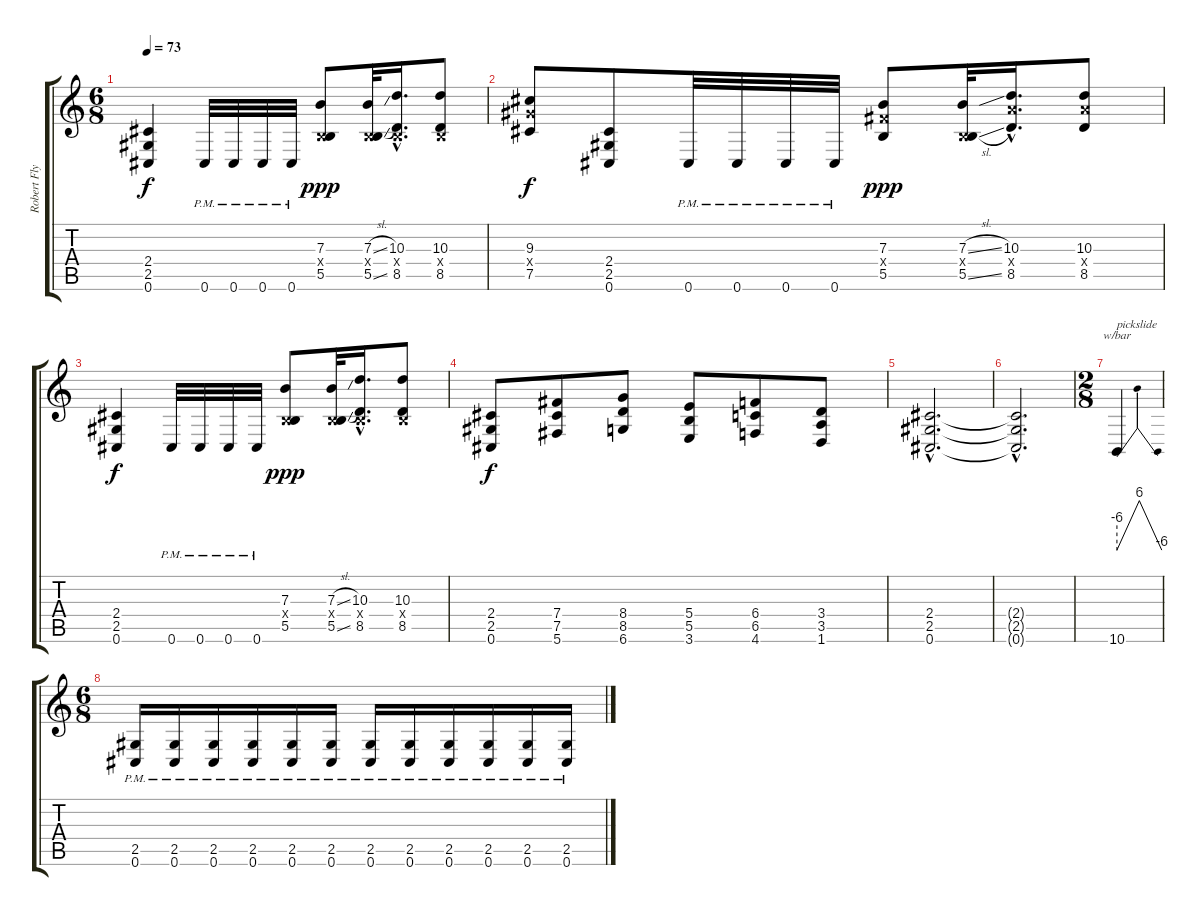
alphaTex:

\track ("Robert Flynn" "Robert Fly") {instrument distortionguitar}
\staff {score tabs}
\tuning (Db4 Ab3 E3 B2 Gb2 Db2) {hide}
\ts (6 8)
\tempo 73
\clef g2
\ks c
(2.4 2.5 0.6).4{dy f} 0.6{pm}.32 0.6{pm}.32 0.6{pm}.32 0.6{pm}.32 (7.3 0.4{x} 5.5).8{dy ppp} (7.3{sl} 0.4{x} 5.5{sl}).32 (10.3{hac} 0.4{hac x} 8.5{hac}).16{d} (10.3 0.4{x} 8.5).8 |
(9.3 9.4{x} 7.5).8{dy f} (2.4 2.5 0.6).8 0.6{pm}.32 0.6{pm}.32 0.6{pm}.32 0.6{pm}.32 (7.3 7.4{x} 5.5).8{dy ppp} (7.3{sl} 0.4{x} 5.5{sl}).32 (10.3{hac} 10.4{hac x} 8.5{hac}).16{d} (10.3 10.4{x} 8.5).8 |
(2.4 2.5 0.6).4{dy f} 0.6{pm}.32 0.6{pm}.32 0.6{pm}.32 0.6{pm}.32 (7.3 0.4{x} 5.5).8{dy ppp} (7.3{sl} 0.4{x} 5.5{sl}).32 (10.3{hac} 0.4{hac x} 8.5{hac}).16{d} (10.3 0.4{x} 8.5).8 |
(2.4 2.5 0.6).8{dy f} (7.4 7.5 5.6).8 (8.4 8.5 6.6).8 (5.4 5.5 3.6).8 (6.4 6.5 4.6).8 (3.4 3.5 1.6).8 |
(2.4{hac} 2.5{hac} 0.6{hac}).2{d} |
(2.4{hac t} 2.5{hac t} 0.6{hac t}).2{d} |
\ts (2 8)
10.6.4{tbe (dip default 0 -24 30 24 60 -24) txt "pickslide"} |
\ts (6 8)
(2.5{pm} 0.6{pm}).16 (2.5{pm} 0.6{pm}).16 (2.5{pm} 0.6{pm}).16 (2.5{pm} 0.6{pm}).16 (2.5{pm} 0.6{pm}).16 (2.5{pm} 0.6{pm}).16 (2.5{pm} 0.6{pm}).16 (2.5{pm} 0.6{pm}).16 (2.5{pm} 0.6{pm}).16 (2.5{pm} 0.6{pm}).16 (2.5{pm} 0.6{pm}).16 (2.5{pm} 0.6{pm}).16
